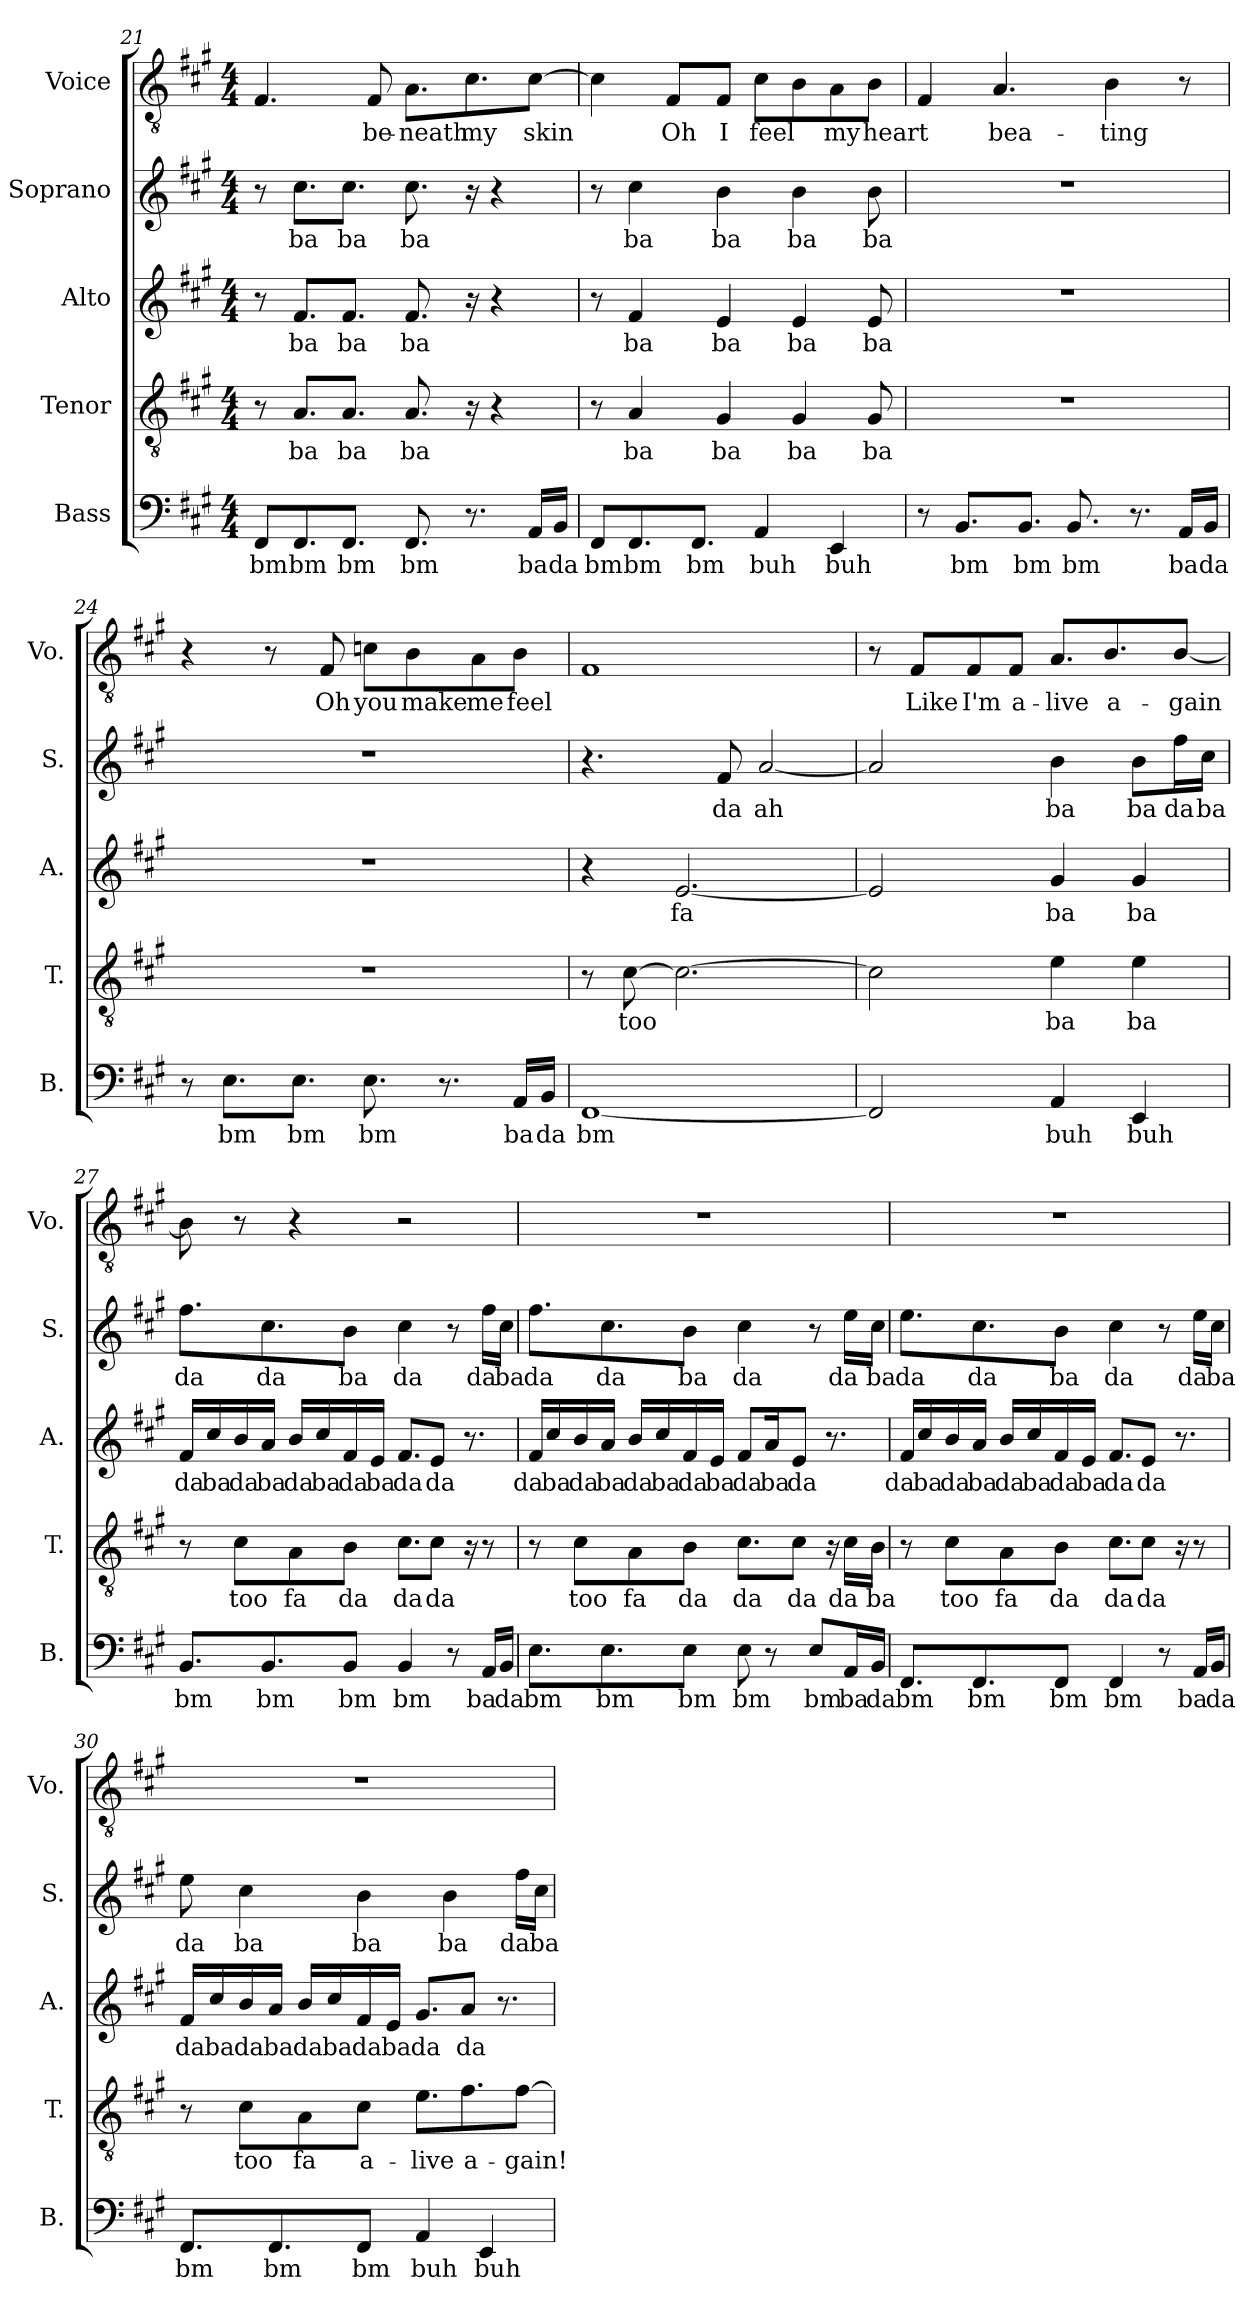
**kern	**text	**kern	**text	**kern	**text	**kern	**text	**kern	**text
*part5	*part5	*part4	*part4	*part3	*part3	*part2	*part2	*part1	*part1
*staff5	*staff5	*staff4	*staff4	*staff3	*staff3	*staff2	*staff2	*staff1	*staff1
*I"Bass	*	*I"Tenor	*	*I"Alto	*	*I"Soprano	*	*I"Voice	*
*I'B.	*	*I'T.	*	*I'A.	*	*I'S.	*	*I'Vo.	*
*clefF4	*	*clefGv2	*	*clefG2	*	*clefG2	*	*clefGv2	*
*k[f#c#g#]	*	*k[f#c#g#]	*	*k[f#c#g#]	*	*k[f#c#g#]	*	*k[f#c#g#]	*
*M4/4	*	*M4/4	*	*M4/4	*	*M4/4	*	*M4/4	*
=21	=21	=21	=21	=21	=21	=21	=21	=21	=21
!	!LO:LY:b	!	!	!	!	!	!	!	!
8FF#/L	bm	8r	.	8r	.	8r	.	4.F#/	.
!	!LO:LY:b	!	!LO:LY:b	!	!LO:LY:b	!	!LO:LY:b	!	!
8.FF#/	bm	8.A/L	ba	8.f#/L	ba	8.cc#\L	ba	.	.
!	!LO:LY:b	!	!LO:LY:b	!	!LO:LY:b	!	!LO:LY:b	!	!
8.FF#/J	bm	8.A/J	ba	8.f#/J	ba	8.cc#\J	ba	.	.
!	!	!	!	!	!	!	!	!	!LO:LY:b
.	.	.	.	.	.	.	.	8F#/	be-
!	!LO:LY:b	!	!LO:LY:b	!	!LO:LY:b	!	!LO:LY:b	!	!LO:LY:b
8.FF#/	bm	8.A/	ba	8.f#/	ba	8.cc#\	ba	8.A\L	-neath
!	!	!	!	!	!	!	!	!	!LO:LY:b
8.r	.	16r	.	16r	.	16r	.	8.c#\	my
.	.	4r	.	4r	.	4r	.	.	.
!	!LO:LY:b	!	!	!	!	!	!	!	!LO:LY:b
16AA/LL	ba	.	.	.	.	.	.	[8c#\J	skin
!	!LO:LY:b	!	!	!	!	!	!	!	!
16BB/JJ	da	.	.	.	.	.	.	.	.
=22	=22	=22	=22	=22	=22	=22	=22	=22	=22
!	!LO:LY:b	!	!	!	!	!	!	!	!
8FF#/L	bm	8r	.	8r	.	8r	.	4c#\]	.
!	!LO:LY:b	!	!LO:LY:b	!	!LO:LY:b	!	!LO:LY:b	!	!
8.FF#/	bm	4A/	ba	4f#/	ba	4cc#\	ba	.	.
!	!	!	!	!	!	!	!	!	!LO:LY:b
.	.	.	.	.	.	.	.	8F#/L	Oh
!	!LO:LY:b	!	!	!	!	!	!	!	!
8.FF#/J	bm	.	.	.	.	.	.	.	.
!	!	!	!LO:LY:b	!	!LO:LY:b	!	!LO:LY:b	!	!LO:LY:b
.	.	4G#/	ba	4e/	ba	4b\	ba	8F#/J	I
!	!LO:LY:b	!	!	!	!	!	!	!	!LO:LY:b
4AA/	buh	.	.	.	.	.	.	8c#\L	feel
!	!	!	!LO:LY:b	!	!LO:LY:b	!	!LO:LY:b	!	!
.	.	4G#/	ba	4e/	ba	4b\	ba	8B\	.
!	!LO:LY:b	!	!	!	!	!	!	!	!LO:LY:b
4EE/	buh	.	.	.	.	.	.	8A\	my
!	!	!	!LO:LY:b	!	!LO:LY:b	!	!LO:LY:b	!	!LO:LY:b
.	.	8G#/	ba	8e/	ba	8b\	ba	8B\J	heart
!!LO:LB:g=z
=23	=23	=23	=23	=23	=23	=23	=23	=23	=23
8r	.	1r	.	1r	.	1r	.	4F#/	.
!	!LO:LY:b	!	!	!	!	!	!	!	!
8.BB/L	bm	.	.	.	.	.	.	.	.
!	!	!	!	!	!	!	!	!	!LO:LY:b
.	.	.	.	.	.	.	.	4.A/	bea-
!	!LO:LY:b	!	!	!	!	!	!	!	!
8.BB/J	bm	.	.	.	.	.	.	.	.
!	!LO:LY:b	!	!	!	!	!	!	!	!
8.BB/	bm	.	.	.	.	.	.	.	.
!	!	!	!	!	!	!	!	!	!LO:LY:b
.	.	.	.	.	.	.	.	4B\	-ting
8.r	.	.	.	.	.	.	.	.	.
!	!LO:LY:b	!	!	!	!	!	!	!	!
16AA/LL	ba	.	.	.	.	.	.	8r	.
!	!LO:LY:b	!	!	!	!	!	!	!	!
16BB/JJ	da	.	.	.	.	.	.	.	.
=24	=24	=24	=24	=24	=24	=24	=24	=24	=24
8r	.	1r	.	1r	.	1r	.	4r	.
!	!LO:LY:b	!	!	!	!	!	!	!	!
8.E\L	bm	.	.	.	.	.	.	.	.
.	.	.	.	.	.	.	.	8r	.
!	!LO:LY:b	!	!	!	!	!	!	!	!
8.E\J	bm	.	.	.	.	.	.	.	.
!	!	!	!	!	!	!	!	!	!LO:LY:b
.	.	.	.	.	.	.	.	8F#/	Oh
!	!LO:LY:b	!	!	!	!	!	!	!	!LO:LY:b
8.E\	bm	.	.	.	.	.	.	8cn\L	you
!	!	!	!	!	!	!	!	!	!LO:LY:b
.	.	.	.	.	.	.	.	8B\	make
8.r	.	.	.	.	.	.	.	.	.
!	!	!	!	!	!	!	!	!	!LO:LY:b
.	.	.	.	.	.	.	.	8A\	me
!	!LO:LY:b	!	!	!	!	!	!	!	!LO:LY:b
16AA/LL	ba	.	.	.	.	.	.	8B\J	feel
!	!LO:LY:b	!	!	!	!	!	!	!	!
16BB/JJ	da	.	.	.	.	.	.	.	.
=25	=25	=25	=25	=25	=25	=25	=25	=25	=25
!	!LO:LY:b	!	!	!	!	!	!	!	!
[1FF#	bm	8r	.	4r	.	4.r	.	1F#	.
!	!	!	!LO:LY:b	!	!	!	!	!	!
.	.	[8c#\	too	.	.	.	.	.	.
!	!	!	!	!	!LO:LY:b	!	!	!	!
.	.	2.c#\_	.	[2.e/	fa	.	.	.	.
!	!	!	!	!	!	!	!LO:LY:b	!	!
.	.	.	.	.	.	8f#/	da	.	.
!	!	!	!	!	!	!	!LO:LY:b	!	!
.	.	.	.	.	.	[2a/	ah	.	.
=26	=26	=26	=26	=26	=26	=26	=26	=26	=26
2FF#/]	.	2c#\]	.	2e/]	.	2a/]	.	8r	.
!	!	!	!	!	!	!	!	!	!LO:LY:b
.	.	.	.	.	.	.	.	8F#/L	Like
!	!	!	!	!	!	!	!	!	!LO:LY:b
.	.	.	.	.	.	.	.	8F#/	I'm
!	!	!	!	!	!	!	!	!	!LO:LY:b
.	.	.	.	.	.	.	.	8F#/J	a-
!	!LO:LY:b	!	!LO:LY:b	!	!LO:LY:b	!	!LO:LY:b	!	!LO:LY:b
4AA/	buh	4e\	ba	4g#/	ba	4b\	ba	8.A/L	-live
!	!	!	!	!	!	!	!	!	!LO:LY:b
.	.	.	.	.	.	.	.	8.B/	a-
!	!LO:LY:b	!	!LO:LY:b	!	!LO:LY:b	!	!LO:LY:b	!	!
4EE/	buh	4e\	ba	4g#/	ba	8b\L	ba	.	.
!	!	!	!	!	!	!	!LO:LY:b	!	!LO:LY:b
.	.	.	.	.	.	16ff#\L	da	[8B/J	-gain
!	!	!	!	!	!	!	!LO:LY:b	!	!
.	.	.	.	.	.	16cc#\JJ	ba	.	.
!!LO:PB:g=z
=27	=27	=27	=27	=27	=27	=27	=27	=27	=27
!	!LO:LY:b	!	!	!	!LO:LY:b	!	!LO:LY:b	!	!
8.BB/L	bm	8r	.	16f#/LL	da	8.ff#\L	da	8B\]	.
!	!	!	!	!	!LO:LY:b	!	!	!	!
.	.	.	.	16cc#/	ba	.	.	.	.
!	!	!	!LO:LY:b	!	!LO:LY:b	!	!	!	!
.	.	8c#\L	too	16b/	da	.	.	8r	.
!	!LO:LY:b	!	!	!	!LO:LY:b	!	!LO:LY:b	!	!
8.BB/	bm	.	.	16a/JJ	ba	8.cc#\	da	.	.
!	!	!	!LO:LY:b	!	!LO:LY:b	!	!	!	!
.	.	8A\	fa	16b/LL	da	.	.	4r	.
!	!	!	!	!	!LO:LY:b	!	!	!	!
.	.	.	.	16cc#/	ba	.	.	.	.
!	!LO:LY:b	!	!LO:LY:b	!	!LO:LY:b	!	!LO:LY:b	!	!
8BB/J	bm	8B\J	da	16f#/	da	8b\J	ba	.	.
!	!	!	!	!	!LO:LY:b	!	!	!	!
.	.	.	.	16e/JJ	ba	.	.	.	.
!	!LO:LY:b	!	!LO:LY:b	!	!LO:LY:b	!	!LO:LY:b	!	!
4BB/	bm	8.c#\L	da	8.f#/L	da	4cc#\	da	2r	.
!	!	!	!LO:LY:b	!	!LO:LY:b	!	!	!	!
.	.	8c#\J	da	8e/J	da	.	.	.	.
8r	.	.	.	.	.	8r	.	.	.
.	.	16r	.	8.r	.	.	.	.	.
!	!LO:LY:b	!	!	!	!	!	!LO:LY:b	!	!
16AA/LL	ba	8r	.	.	.	16ff#\LL	da	.	.
!	!LO:LY:b	!	!	!	!	!	!LO:LY:b	!	!
16BB/JJ	da	.	.	.	.	16cc#\JJ	ba	.	.
=28	=28	=28	=28	=28	=28	=28	=28	=28	=28
!	!LO:LY:b	!	!	!	!LO:LY:b	!	!LO:LY:b	!	!
8.E\L	bm	8r	.	16f#/LL	da	8.ff#\L	da	1r	.
!	!	!	!	!	!LO:LY:b	!	!	!	!
.	.	.	.	16cc#/	ba	.	.	.	.
!	!	!	!LO:LY:b	!	!LO:LY:b	!	!	!	!
.	.	8c#\L	too	16b/	da	.	.	.	.
!	!LO:LY:b	!	!	!	!LO:LY:b	!	!LO:LY:b	!	!
8.E\	bm	.	.	16a/JJ	ba	8.cc#\	da	.	.
!	!	!	!LO:LY:b	!	!LO:LY:b	!	!	!	!
.	.	8A\	fa	16b/LL	da	.	.	.	.
!	!	!	!	!	!LO:LY:b	!	!	!	!
.	.	.	.	16cc#/	ba	.	.	.	.
!	!LO:LY:b	!	!LO:LY:b	!	!LO:LY:b	!	!LO:LY:b	!	!
8E\J	bm	8B\J	da	16f#/	da	8b\J	ba	.	.
!	!	!	!	!	!LO:LY:b	!	!	!	!
.	.	.	.	16e/JJ	ba	.	.	.	.
!	!LO:LY:b	!	!LO:LY:b	!	!LO:LY:b	!	!LO:LY:b	!	!
8E\	bm	8.c#\L	da	8f#/L	da	4cc#\	da	.	.
!	!	!	!	!	!LO:LY:b	!	!	!	!
8r	.	.	.	16a/K	ba	.	.	.	.
!	!	!	!LO:LY:b	!	!LO:LY:b	!	!	!	!
.	.	8c#\J	da	8e/J	da	.	.	.	.
!	!LO:LY:b	!	!	!	!	!	!	!	!
8E/L	bm	.	.	.	.	8r	.	.	.
.	.	16r	.	8.r	.	.	.	.	.
!	!LO:LY:b	!	!LO:LY:b	!	!	!	!LO:LY:b	!	!
16AA/L	ba	16c#\LL	da	.	.	16ee\LL	da	.	.
!	!LO:LY:b	!	!LO:LY:b	!	!	!	!LO:LY:b	!	!
16BB/JJ	da	16B\JJ	ba	.	.	16cc#\JJ	ba	.	.
!!LO:LB:g=z
=29	=29	=29	=29	=29	=29	=29	=29	=29	=29
!	!LO:LY:b	!	!	!	!LO:LY:b	!	!LO:LY:b	!	!
8.FF#/L	bm	8r	.	16f#/LL	da	8.ee\L	da	1r	.
!	!	!	!	!	!LO:LY:b	!	!	!	!
.	.	.	.	16cc#/	ba	.	.	.	.
!	!	!	!LO:LY:b	!	!LO:LY:b	!	!	!	!
.	.	8c#\L	too	16b/	da	.	.	.	.
!	!LO:LY:b	!	!	!	!LO:LY:b	!	!LO:LY:b	!	!
8.FF#/	bm	.	.	16a/JJ	ba	8.cc#\	da	.	.
!	!	!	!LO:LY:b	!	!LO:LY:b	!	!	!	!
.	.	8A\	fa	16b/LL	da	.	.	.	.
!	!	!	!	!	!LO:LY:b	!	!	!	!
.	.	.	.	16cc#/	ba	.	.	.	.
!	!LO:LY:b	!	!LO:LY:b	!	!LO:LY:b	!	!LO:LY:b	!	!
8FF#/J	bm	8B\J	da	16f#/	da	8b\J	ba	.	.
!	!	!	!	!	!LO:LY:b	!	!	!	!
.	.	.	.	16e/JJ	ba	.	.	.	.
!	!LO:LY:b	!	!LO:LY:b	!	!LO:LY:b	!	!LO:LY:b	!	!
4FF#/	bm	8.c#\L	da	8.f#/L	da	4cc#\	da	.	.
!	!	!	!LO:LY:b	!	!LO:LY:b	!	!	!	!
.	.	8c#\J	da	8e/J	da	.	.	.	.
8r	.	.	.	.	.	8r	.	.	.
.	.	16r	.	8.r	.	.	.	.	.
!	!LO:LY:b	!	!	!	!	!	!LO:LY:b	!	!
16AA/LL	ba	8r	.	.	.	16ee\LL	da	.	.
!	!LO:LY:b	!	!	!	!	!	!LO:LY:b	!	!
16BB/JJ	da	.	.	.	.	16cc#\JJ	ba	.	.
=30	=30	=30	=30	=30	=30	=30	=30	=30	=30
!	!LO:LY:b	!	!	!	!LO:LY:b	!	!LO:LY:b	!	!
8.FF#/L	bm	8r	.	16f#/LL	da	8ee\	da	1r	.
!	!	!	!	!	!LO:LY:b	!	!	!	!
.	.	.	.	16cc#/	ba	.	.	.	.
!	!	!	!LO:LY:b	!	!LO:LY:b	!	!LO:LY:b	!	!
.	.	8c#\L	too	16b/	da	4cc#\	ba	.	.
!	!LO:LY:b	!	!	!	!LO:LY:b	!	!	!	!
8.FF#/	bm	.	.	16a/JJ	ba	.	.	.	.
!	!	!	!LO:LY:b	!	!LO:LY:b	!	!	!	!
.	.	8A\	fa	16b/LL	da	.	.	.	.
!	!	!	!	!	!LO:LY:b	!	!	!	!
.	.	.	.	16cc#/	ba	.	.	.	.
!	!LO:LY:b	!	!LO:LY:b	!	!LO:LY:b	!	!LO:LY:b	!	!
8FF#/J	bm	8c#\J	a-	16f#/	da	4b\	ba	.	.
!	!	!	!	!	!LO:LY:b	!	!	!	!
.	.	.	.	16e/JJ	ba	.	.	.	.
!	!LO:LY:b	!	!LO:LY:b	!	!LO:LY:b	!	!	!	!
4AA/	buh	8.e\L	-live	8.g#/L	da	.	.	.	.
!	!	!	!	!	!	!	!LO:LY:b	!	!
.	.	.	.	.	.	4b\	ba	.	.
!	!	!	!LO:LY:b	!	!LO:LY:b	!	!	!	!
.	.	8.f#\	a-	8a/J	da	.	.	.	.
!	!LO:LY:b	!	!	!	!	!	!	!	!
4EE/	buh	.	.	.	.	.	.	.	.
.	.	.	.	8.r	.	.	.	.	.
!	!	!	!LO:LY:b	!	!	!	!LO:LY:b	!	!
.	.	[8f#\J	-gain!	.	.	16ff#\LL	da	.	.
!	!	!	!	!	!	!	!LO:LY:b	!	!
.	.	.	.	.	.	16cc#\JJ	ba	.	.
=	=	=	=	=	=	=	=	=	=
*-	*-	*-	*-	*-	*-	*-	*-	*-	*-
